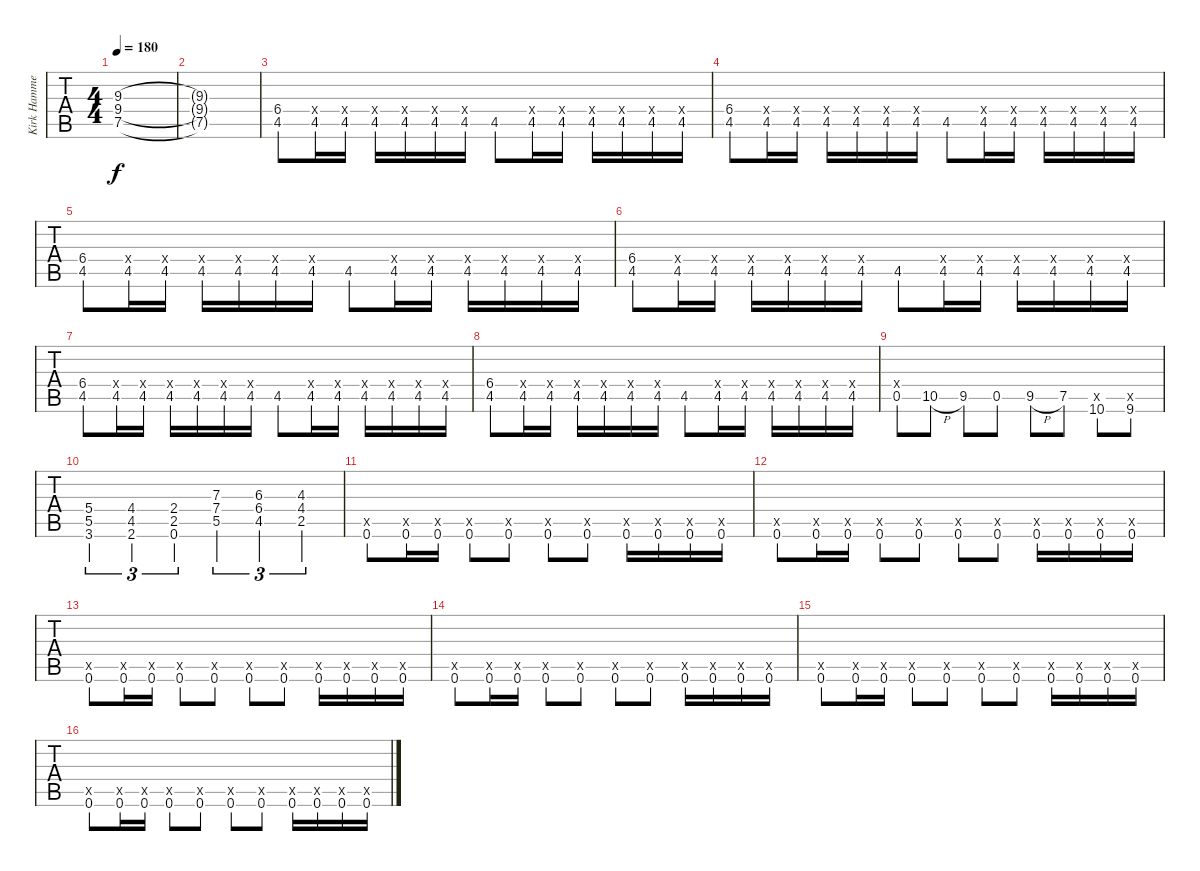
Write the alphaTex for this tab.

\track ("Kirk Hammett" "Kirk Hamme") {instrument distortionguitar}
\staff {tabs}
\tuning (E4 B3 G3 D3 A2 E2) {hide}
\ts (4 4)
\tempo 180
\clef g2
\ks c
(9.3 9.4 7.5).1{dy f} |
(9.3{t} 9.4{t} 7.5{t}).1 |
(6.4 4.5).8 (0.4{x} 4.5).16 (0.4{x} 4.5).16 (0.4{x} 4.5).16 (0.4{x} 4.5).16 (0.4{x} 4.5).16 (0.4{x} 4.5).16 4.5.8 (0.4{x} 4.5).16 (0.4{x} 4.5).16 (0.4{x} 4.5).16 (0.4{x} 4.5).16 (0.4{x} 4.5).16 (0.4{x} 4.5).16 |
(6.4 4.5).8 (0.4{x} 4.5).16 (0.4{x} 4.5).16 (0.4{x} 4.5).16 (0.4{x} 4.5).16 (0.4{x} 4.5).16 (0.4{x} 4.5).16 4.5.8 (0.4{x} 4.5).16 (0.4{x} 4.5).16 (0.4{x} 4.5).16 (0.4{x} 4.5).16 (0.4{x} 4.5).16 (0.4{x} 4.5).16 |
(6.4 4.5).8 (0.4{x} 4.5).16 (0.4{x} 4.5).16 (0.4{x} 4.5).16 (0.4{x} 4.5).16 (0.4{x} 4.5).16 (0.4{x} 4.5).16 4.5.8 (0.4{x} 4.5).16 (0.4{x} 4.5).16 (0.4{x} 4.5).16 (0.4{x} 4.5).16 (0.4{x} 4.5).16 (0.4{x} 4.5).16 |
(6.4 4.5).8 (0.4{x} 4.5).16 (0.4{x} 4.5).16 (0.4{x} 4.5).16 (0.4{x} 4.5).16 (0.4{x} 4.5).16 (0.4{x} 4.5).16 4.5.8 (0.4{x} 4.5).16 (0.4{x} 4.5).16 (0.4{x} 4.5).16 (0.4{x} 4.5).16 (0.4{x} 4.5).16 (0.4{x} 4.5).16 |
(6.4 4.5).8 (0.4{x} 4.5).16 (0.4{x} 4.5).16 (0.4{x} 4.5).16 (0.4{x} 4.5).16 (0.4{x} 4.5).16 (0.4{x} 4.5).16 4.5.8 (0.4{x} 4.5).16 (0.4{x} 4.5).16 (0.4{x} 4.5).16 (0.4{x} 4.5).16 (0.4{x} 4.5).16 (0.4{x} 4.5).16 |
(6.4 4.5).8 (0.4{x} 4.5).16 (0.4{x} 4.5).16 (0.4{x} 4.5).16 (0.4{x} 4.5).16 (0.4{x} 4.5).16 (0.4{x} 4.5).16 4.5.8 (0.4{x} 4.5).16 (0.4{x} 4.5).16 (0.4{x} 4.5).16 (0.4{x} 4.5).16 (0.4{x} 4.5).16 (0.4{x} 4.5).16 |
(0.4{x} 0.5).8 10.5{h}.8 9.5.8 0.5.8 9.5{h}.8 7.5.8 (0.5{x} 10.6).8 (0.5{x} 9.6).8 |
(5.4 5.5 3.6).4{tu (3 2)} (4.4 4.5 2.6).4{tu (3 2)} (2.4 2.5 0.6).4{tu (3 2)} (7.3 7.4 5.5).4{tu (3 2)} (6.3 6.4 4.5).4{tu (3 2)} (4.3 4.4 2.5).4{tu (3 2)} |
(0.5{x} 0.6).8 (0.5{x} 0.6).16 (0.5{x} 0.6).16 (0.5{x} 0.6).8 (0.5{x} 0.6).8 (0.5{x} 0.6).8 (0.5{x} 0.6).8 (0.5{x} 0.6).16 (0.5{x} 0.6).16 (0.5{x} 0.6).16 (0.5{x} 0.6).16 |
(0.5{x} 0.6).8 (0.5{x} 0.6).16 (0.5{x} 0.6).16 (0.5{x} 0.6).8 (0.5{x} 0.6).8 (0.5{x} 0.6).8 (0.5{x} 0.6).8 (0.5{x} 0.6).16 (0.5{x} 0.6).16 (0.5{x} 0.6).16 (0.5{x} 0.6).16 |
(0.5{x} 0.6).8 (0.5{x} 0.6).16 (0.5{x} 0.6).16 (0.5{x} 0.6).8 (0.5{x} 0.6).8 (0.5{x} 0.6).8 (0.5{x} 0.6).8 (0.5{x} 0.6).16 (0.5{x} 0.6).16 (0.5{x} 0.6).16 (0.5{x} 0.6).16 |
(0.5{x} 0.6).8 (0.5{x} 0.6).16 (0.5{x} 0.6).16 (0.5{x} 0.6).8 (0.5{x} 0.6).8 (0.5{x} 0.6).8 (0.5{x} 0.6).8 (0.5{x} 0.6).16 (0.5{x} 0.6).16 (0.5{x} 0.6).16 (0.5{x} 0.6).16 |
(0.5{x} 0.6).8 (0.5{x} 0.6).16 (0.5{x} 0.6).16 (0.5{x} 0.6).8 (0.5{x} 0.6).8 (0.5{x} 0.6).8 (0.5{x} 0.6).8 (0.5{x} 0.6).16 (0.5{x} 0.6).16 (0.5{x} 0.6).16 (0.5{x} 0.6).16 |
(0.5{x} 0.6).8 (0.5{x} 0.6).16 (0.5{x} 0.6).16 (0.5{x} 0.6).8 (0.5{x} 0.6).8 (0.5{x} 0.6).8 (0.5{x} 0.6).8 (0.5{x} 0.6).16 (0.5{x} 0.6).16 (0.5{x} 0.6).16 (0.5{x} 0.6).16
